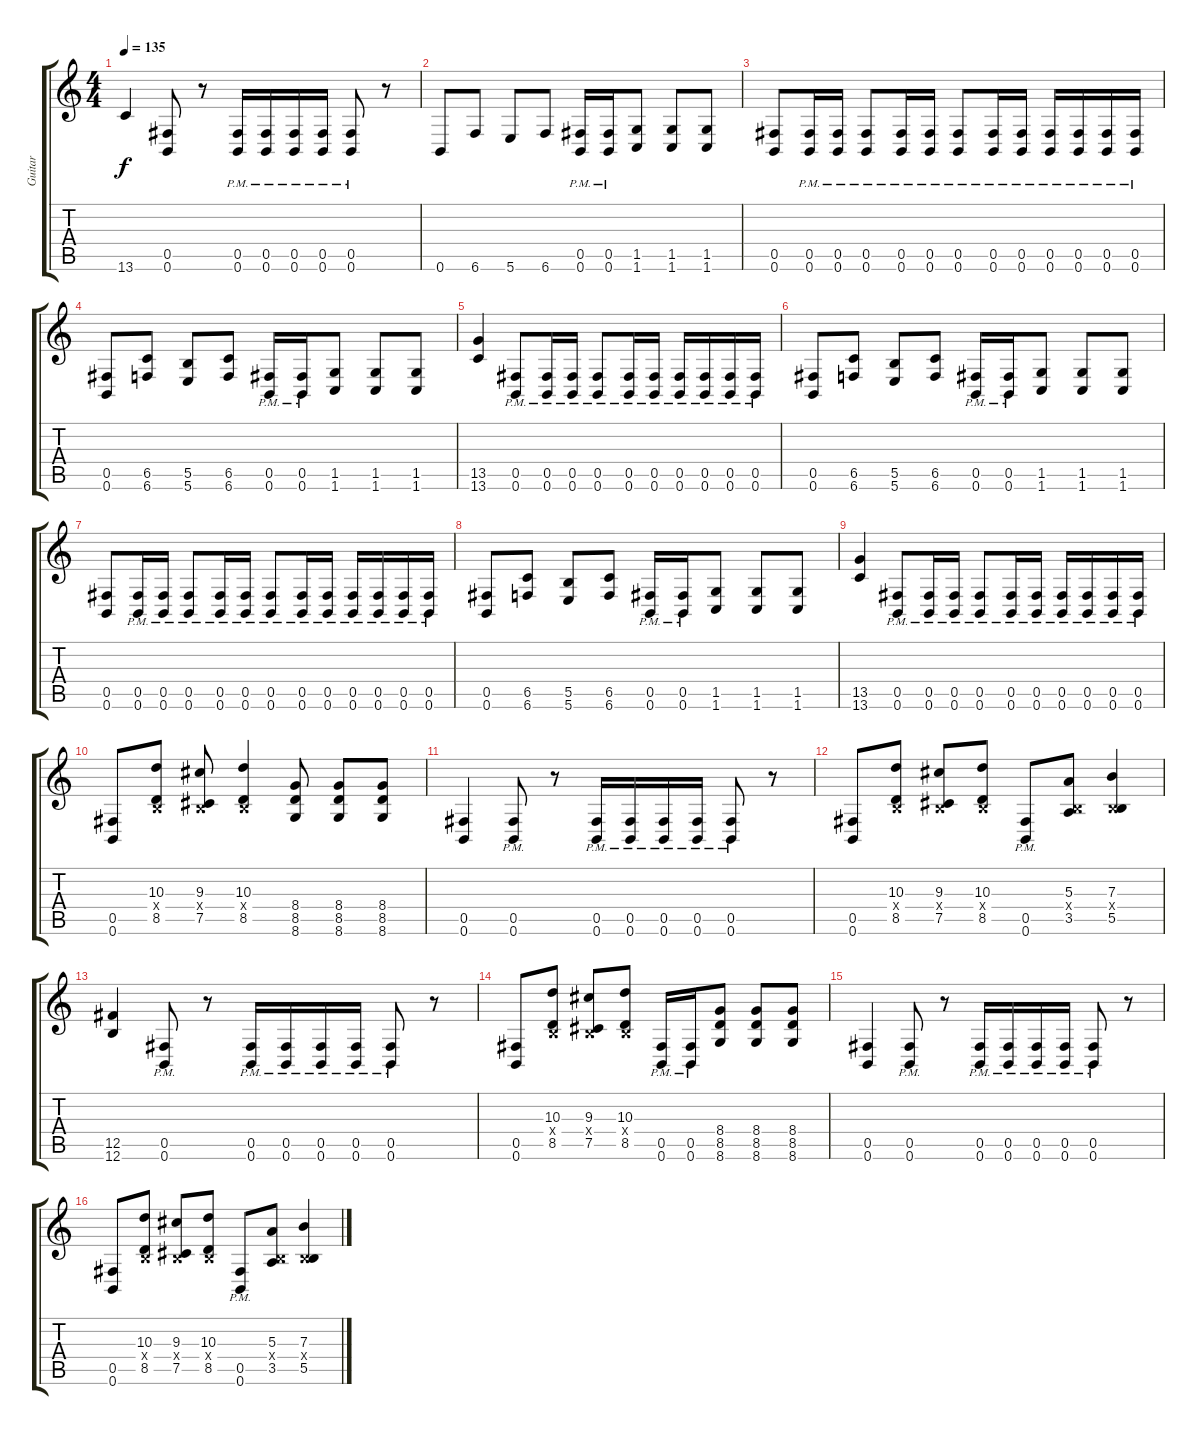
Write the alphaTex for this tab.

\track ("Guitar" "Guitar") {instrument distortionguitar}
\staff {score tabs}
\tuning (Db4 Ab3 E3 B2 Gb2 B1) {hide}
\ts (4 4)
\tempo 135
\clef g2
\ks c
13.6.4{dy f} (0.5 0.6).8 r.8 (0.5{pm} 0.6{pm}).16 (0.5{pm} 0.6{pm}).16 (0.5{pm} 0.6{pm}).16 (0.5{pm} 0.6{pm}).16 (0.5{pm} 0.6{pm}).8 r.8 |
0.6.8 6.6.8 5.6.8 6.6.8 (0.5{pm} 0.6{pm}).16 (0.5{pm} 0.6{pm}).16 (1.5 1.6).8 (1.5 1.6).8 (1.5 1.6).8 |
(0.5 0.6).8 (0.5{pm} 0.6{pm}).16 (0.5{pm} 0.6{pm}).16 (0.5{pm} 0.6{pm}).8 (0.5{pm} 0.6{pm}).16 (0.5{pm} 0.6{pm}).16 (0.5{pm} 0.6{pm}).8 (0.5{pm} 0.6{pm}).16 (0.5{pm} 0.6{pm}).16 (0.5{pm} 0.6{pm}).16 (0.5{pm} 0.6{pm}).16 (0.5{pm} 0.6{pm}).16 (0.5{pm} 0.6{pm}).16 |
(0.5 0.6).8 (6.5 6.6).8 (5.5 5.6).8 (6.5 6.6).8 (0.5{pm} 0.6{pm}).16 (0.5{pm} 0.6{pm}).16 (1.5 1.6).8 (1.5 1.6).8 (1.5 1.6).8 |
(13.5 13.6).4 (0.5{pm} 0.6{pm}).8 (0.5{pm} 0.6{pm}).16 (0.5{pm} 0.6{pm}).16 (0.5{pm} 0.6{pm}).8 (0.5{pm} 0.6{pm}).16 (0.5{pm} 0.6{pm}).16 (0.5{pm} 0.6{pm}).16 (0.5{pm} 0.6{pm}).16 (0.5{pm} 0.6{pm}).16 (0.5{pm} 0.6{pm}).16 |
(0.5 0.6).8 (6.5 6.6).8 (5.5 5.6).8 (6.5 6.6).8 (0.5{pm} 0.6{pm}).16 (0.5{pm} 0.6{pm}).16 (1.5 1.6).8 (1.5 1.6).8 (1.5 1.6).8 |
(0.5 0.6).8 (0.5{pm} 0.6{pm}).16 (0.5{pm} 0.6{pm}).16 (0.5{pm} 0.6{pm}).8 (0.5{pm} 0.6{pm}).16 (0.5{pm} 0.6{pm}).16 (0.5{pm} 0.6{pm}).8 (0.5{pm} 0.6{pm}).16 (0.5{pm} 0.6{pm}).16 (0.5{pm} 0.6{pm}).16 (0.5{pm} 0.6{pm}).16 (0.5{pm} 0.6{pm}).16 (0.5{pm} 0.6{pm}).16 |
(0.5 0.6).8 (6.5 6.6).8 (5.5 5.6).8 (6.5 6.6).8 (0.5{pm} 0.6{pm}).16 (0.5{pm} 0.6{pm}).16 (1.5 1.6).8 (1.5 1.6).8 (1.5 1.6).8 |
(13.5 13.6).4 (0.5{pm} 0.6{pm}).8 (0.5{pm} 0.6{pm}).16 (0.5{pm} 0.6{pm}).16 (0.5{pm} 0.6{pm}).8 (0.5{pm} 0.6{pm}).16 (0.5{pm} 0.6{pm}).16 (0.5{pm} 0.6{pm}).16 (0.5{pm} 0.6{pm}).16 (0.5{pm} 0.6{pm}).16 (0.5{pm} 0.6{pm}).16 |
(0.5 0.6).8 (10.3 0.4{x} 8.5).8 (9.3 0.4{x} 7.5).8 (10.3 0.4{x} 8.5).4 (8.4 8.5 8.6).8 (8.4 8.5 8.6).8 (8.4 8.5 8.6).8 |
(0.5 0.6).4 (0.5{pm} 0.6{pm}).8 r.8 (0.5{pm} 0.6{pm}).16 (0.5{pm} 0.6{pm}).16 (0.5{pm} 0.6{pm}).16 (0.5{pm} 0.6{pm}).16 (0.5{pm} 0.6{pm}).8 r.8 |
(0.5 0.6).8 (10.3 0.4{x} 8.5).8 (9.3 0.4{x} 7.5).8 (10.3 0.4{x} 8.5).8 (0.5{pm} 0.6{pm}).8 (5.3 0.4{x} 3.5).8 (7.3 0.4{x} 5.5).4 |
(12.5 12.6).4 (0.5{pm} 0.6{pm}).8 r.8 (0.5{pm} 0.6{pm}).16 (0.5{pm} 0.6{pm}).16 (0.5{pm} 0.6{pm}).16 (0.5{pm} 0.6{pm}).16 (0.5{pm} 0.6{pm}).8 r.8 |
(0.5 0.6).8 (10.3 0.4{x} 8.5).8 (9.3 0.4{x} 7.5).8 (10.3 0.4{x} 8.5).8 (0.5{pm} 0.6{pm}).16 (0.5{pm} 0.6{pm}).16 (8.4 8.5 8.6).8 (8.4 8.5 8.6).8 (8.4 8.5 8.6).8 |
(0.5 0.6).4 (0.5{pm} 0.6{pm}).8 r.8 (0.5{pm} 0.6{pm}).16 (0.5{pm} 0.6{pm}).16 (0.5{pm} 0.6{pm}).16 (0.5{pm} 0.6{pm}).16 (0.5{pm} 0.6{pm}).8 r.8 |
(0.5 0.6).8 (10.3 0.4{x} 8.5).8 (9.3 0.4{x} 7.5).8 (10.3 0.4{x} 8.5).8 (0.5{pm} 0.6{pm}).8 (5.3 0.4{x} 3.5).8 (7.3 0.4{x} 5.5).4
